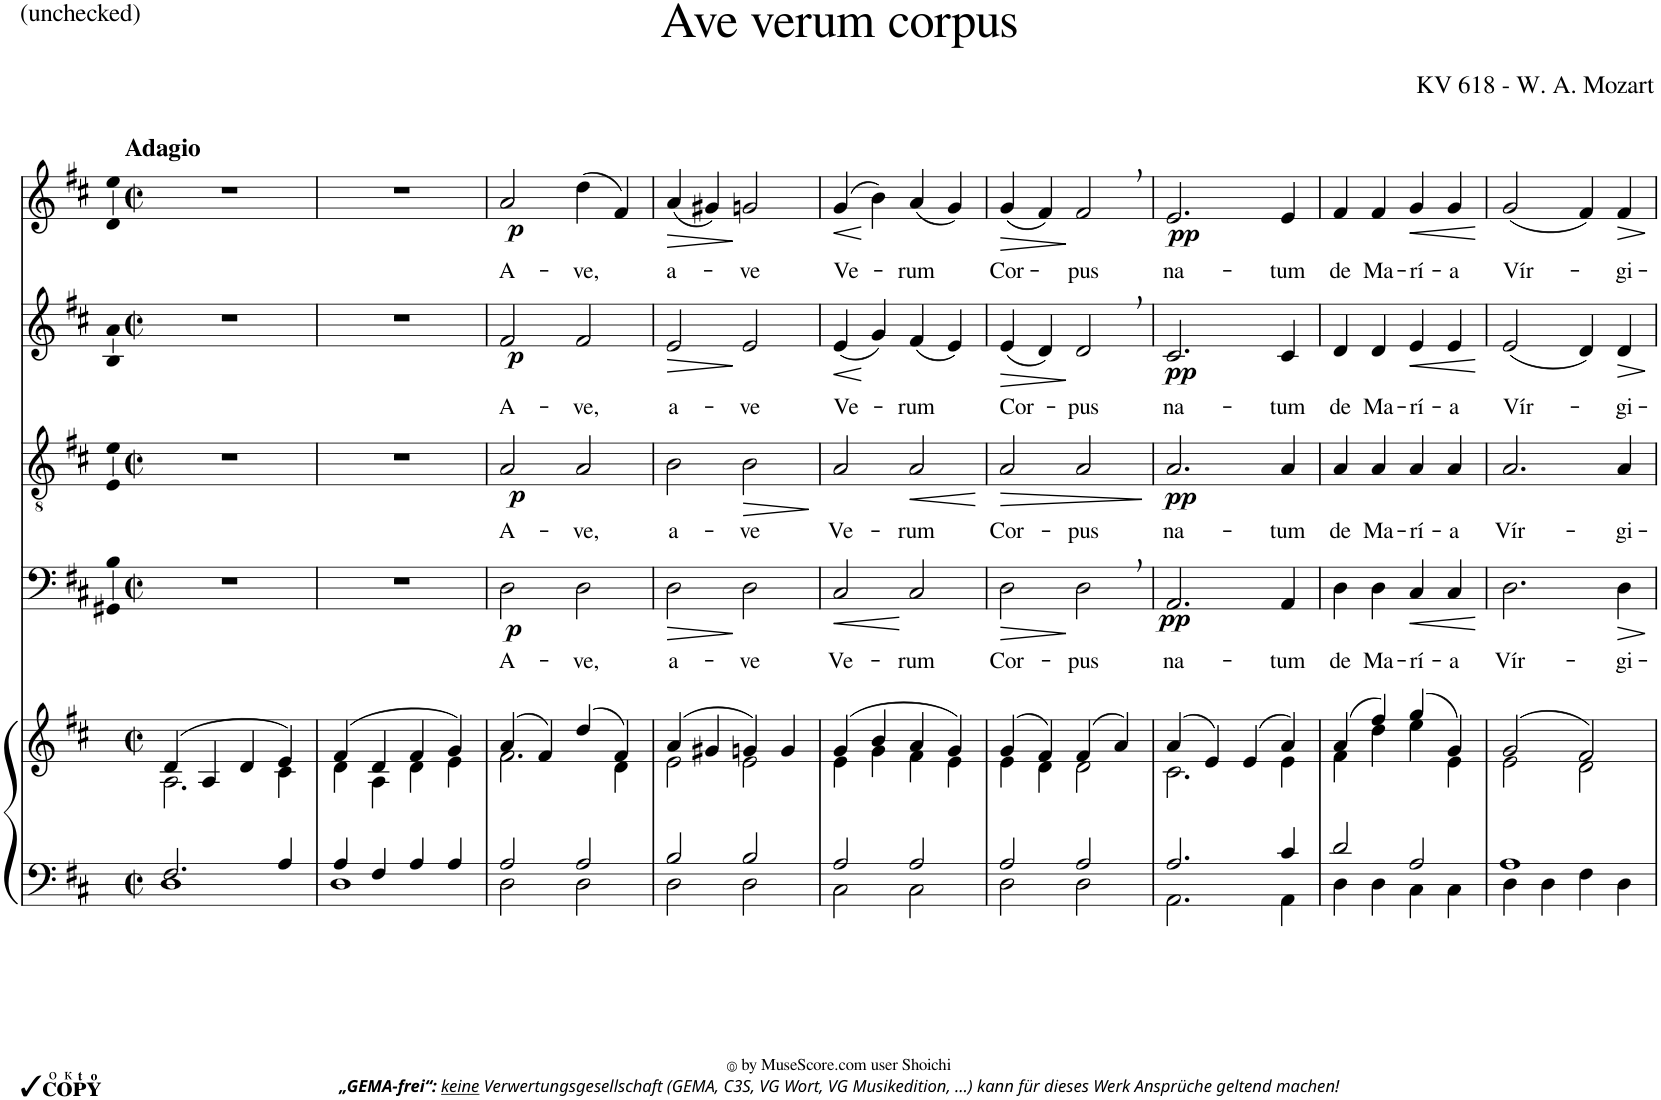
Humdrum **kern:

**kern	**kern	**kern	**text	**dynam	**kern	**text	**dynam	**kern	**text	**dynam	**kern	**text	**dynam
*part5	*part5	*part4	*part4	*part4	*part3	*part3	*part3	*part2	*part2	*part2	*part1	*part1	*part1
*staff6	*staff5	*staff4	*staff4	*staff4	*staff3	*staff3	*staff3	*staff2	*staff2	*staff2	*staff1	*staff1	*staff1
*I"Organ	*	*I"Bass	*	*	*I"Tenor	*	*	*I"Alto	*	*	*I"Soprano	*	*
*clefF4	*clefG2	*clefF4	*	*	*clefGv2	*	*	*clefG2	*	*	*clefG2	*	*
*k[f#c#]	*k[f#c#]	*k[f#c#]	*	*	*k[f#c#]	*	*	*k[f#c#]	*	*	*k[f#c#]	*	*
*M4/4	*M4/4	*M4/4	*	*	*M4/4	*	*	*M4/4	*	*	*M4/4	*	*
*met(c|)	*met(c|)	*met(c|)	*	*	*met(c|)	*	*	*met(c|)	*	*	*met(c|)	*	*
=1	=1	=1	=1	=1	=1	=1	=1	=1	=1	=1	=1	=1	=1
*^	*^	*	*	*	*	*	*	*	*	*	*	*	*
!	!	!	!	!	!	!	!	!	!	!	!	!	!LO:TX:a:B:t=Adagio	!	!
2.F#/	1D	(4d/	2.A\	1r	.	.	1r	.	.	1r	.	.	1r	.	.
.	.	4A/	.	.	.	.	.	.	.	.	.	.	.	.	.
.	.	4d/	.	.	.	.	.	.	.	.	.	.	.	.	.
4A/	.	4e/)	4c#\	.	.	.	.	.	.	.	.	.	.	.	.
=2	=2	=2	=2	=2	=2	=2	=2	=2	=2	=2	=2	=2	=2	=2	=2
4A/	1D	(4f#/	4d\	1r	.	.	1r	.	.	1r	.	.	1r	.	.
4F#/	.	4d/	4A\	.	.	.	.	.	.	.	.	.	.	.	.
4A/	.	4f#/	4d\	.	.	.	.	.	.	.	.	.	.	.	.
4A/	.	4g/)	4e\	.	.	.	.	.	.	.	.	.	.	.	.
=3	=3	=3	=3	=3	=3	=3	=3	=3	=3	=3	=3	=3	=3	=3	=3
!	!	!	!	!	!LO:LY:b	!LO:DY:b	!	!LO:LY:b	!LO:DY:b	!	!LO:LY:b	!LO:DY:b	!	!LO:LY:b	!LO:DY:b
2A/	2D\	(4a/	2.f#\	2D\	A-	p	2A/	A-	p	2f#/	A-	p	2a/	A-	p
.	.	4f#/)	.	.	.	.	.	.	.	.	.	.	.	.	.
!	!	!	!	!	!LO:LY:b	!	!	!LO:LY:b	!	!	!LO:LY:b	!	!	!LO:LY:b	!
2A/	2D\	(4dd/	.	2D\	-ve,	.	2A/	-ve,	.	2f#/	-ve,	.	(4dd\	-ve,	.
.	.	4f#/)	4d\	.	.	.	.	.	.	.	.	.	4f#/)	.	.
=4	=4	=4	=4	=4	=4	=4	=4	=4	=4	=4	=4	=4	=4	=4	=4
!	!	!	!	!	!LO:LY:b	!LO:HP:b	!	!LO:LY:b	!	!	!LO:LY:b	!LO:HP:b	!	!LO:LY:b	!LO:HP:b
2B/	2D\	(4a/	2e\	2D\	a-	>	2B\	a-	.	2e/	a-	>	(4a/	a-	>
.	.	4g#X/	.	.	.	.	.	.	.	.	.	.	4g#X/)	.	.
!	!	!	!	!	!LO:LY:b	!	!	!LO:LY:b	!LO:HP:b	!	!LO:LY:b	!	!	!LO:LY:b	!
2B/	2D\	4gn/)	2e\	2D\	-ve	]	2B\	-ve	>	2e/	-ve	]	2gn/	ve	]
.	.	4g/	.	.	.	.	.	.	.	.	.	.	.	.	.
*v	*v	*	*	*	*	*	*	*	*	*	*	*	*	*	*
*	*v	*v	*	*	*	*	*	*	*	*	*	*	*	*
.	.	.	.	.	.	.	]	.	.	.	.	.	.
=5	=5	=5	=5	=5	=5	=5	=5	=5	=5	=5	=5	=5	=5
*^	*^	*	*	*	*	*	*	*	*	*	*	*	*
!	!	!	!	!	!LO:LY:b	!LO:HP:b	!	!LO:LY:b	!	!	!LO:LY:b	!LO:HP:b	!	!LO:LY:b	!LO:HP:b
2A/	2C#\	(4g/	4e\	2C#/	Ve-	<	2A/	Ve-	.	(4e/	Ve-	<	(4g/	Ve-	<
.	.	4b/	4g\	.	.	.	.	.	.	4g/)	.	[	4b\)	.	[
!	!	!	!	!	!LO:LY:b	!	!	!LO:LY:b	!LO:HP:b	!	!LO:LY:b	!	!	!LO:LY:b	!
2A/	2C#\	4a/	4f#\	2C#/	-rum	[	2A/	-rum	<	(4f#/	rum	.	(4a/	rum	.
.	.	4g/)	4e\	.	.	.	.	.	.	4e/)	.	.	4g/)	.	.
*v	*v	*	*	*	*	*	*	*	*	*	*	*	*	*	*
*	*v	*v	*	*	*	*	*	*	*	*	*	*	*	*
.	.	.	.	.	.	.	[	.	.	.	.	.	.
=6	=6	=6	=6	=6	=6	=6	=6	=6	=6	=6	=6	=6	=6
*^	*^	*	*	*	*	*	*	*	*	*	*	*	*
!	!	!	!	!	!LO:LY:b	!LO:HP:b	!	!LO:LY:b	!LO:HP:b	!	!LO:LY:b	!LO:HP:b	!	!LO:LY:b	!LO:HP:b
2A/	2D\	(4g/	4e\	2D\	Cor-	>	2A/	Cor-	>	(4e/	Cor-	>	(4g/	Cor-	>
.	.	4f#/)	4d\	.	.	.	.	.	.	4d/)	.	.	4f#/)	.	.
!	!	!	!	!	!LO:LY:b	!	!	!LO:LY:b	!	!	!LO:LY:b	!	!	!LO:LY:b	!
2A/	2D\	(4f#/	2d\	2D,\	-pus	]	2A/	-pus	.	2d,/	pus	]	2f#,/	pus	]
.	.	4a/)	.	.	.	.	.	.	.	.	.	.	.	.	.
*v	*v	*	*	*	*	*	*	*	*	*	*	*	*	*	*
*	*v	*v	*	*	*	*	*	*	*	*	*	*	*	*
.	.	.	.	.	.	.	]	.	.	.	.	.	.
=7	=7	=7	=7	=7	=7	=7	=7	=7	=7	=7	=7	=7	=7
*^	*^	*	*	*	*	*	*	*	*	*	*	*	*
!	!	!	!	!	!LO:LY:b	!LO:DY:b	!	!LO:LY:b	!LO:DY:b	!	!LO:LY:b	!LO:DY:b	!	!LO:LY:b	!LO:DY:b
2.A/	2.AA\	(4a/	2.c#\	2.AA/	na-	pp	2.A/	na-	pp	2.c#/	na-	pp	2.e/	na-	pp
.	.	4e/)	.	.	.	.	.	.	.	.	.	.	.	.	.
.	.	(4e/	.	.	.	.	.	.	.	.	.	.	.	.	.
!	!	!	!	!	!LO:LY:b	!	!	!LO:LY:b	!	!	!LO:LY:b	!	!	!LO:LY:b	!
4c#/	4AA\	4a/)	4e\	4AA/	-tum	.	4A/	-tum	.	4c#/	-tum	.	4e/	tum	.
=8	=8	=8	=8	=8	=8	=8	=8	=8	=8	=8	=8	=8	=8	=8	=8
!	!	!	!	!	!LO:LY:b	!	!	!LO:LY:b	!	!	!LO:LY:b	!	!	!LO:LY:b	!
2d/	4D\	(4a/	4f#\	4D\	de	.	4A/	de	.	4d/	de	.	4f#/	-de	.
!	!	!	!	!	!LO:LY:b	!	!	!LO:LY:b	!	!	!LO:LY:b	!	!	!LO:LY:b	!
.	4D\	4ff#/)	4dd\	4D\	Ma-	.	4A/	Ma-	.	4d/	Ma-	.	4f#/	Ma-	.
!	!	!	!	!	!LO:LY:b	!LO:HP:b	!	!LO:LY:b	!	!	!LO:LY:b	!LO:HP:b	!	!LO:LY:b	!LO:HP:b
2A/	4C#\	(4gg/	4ee\	4C#/	-rí-	<	4A/	-rí-	.	4e/	-rí-	<	4g/	-rí-	<
!	!	!	!	!	!LO:LY:b	!	!	!LO:LY:b	!	!	!LO:LY:b	!	!	!LO:LY:b	!
.	4C#\	4g/)	4e\	4C#/	-a	.	4A/	-a	.	4e/	-a	.	4g/	-a	.
*v	*v	*	*	*	*	*	*	*	*	*	*	*	*	*	*
*	*v	*v	*	*	*	*	*	*	*	*	*	*	*	*
.	.	.	.	[	.	.	.	.	.	[	.	.	[
=9	=9	=9	=9	=9	=9	=9	=9	=9	=9	=9	=9	=9	=9
*^	*^	*	*	*	*	*	*	*	*	*	*	*	*
!	!	!	!	!	!LO:LY:b	!	!	!LO:LY:b	!	!	!LO:LY:b	!	!	!LO:LY:b	!
1A	4D\	(2g/	2e\	2.D\	Vír-	.	2.A/	Vír-	.	(2e/	Vír-	.	(2g/	Vír-	.
.	4D\	.	.	.	.	.	.	.	.	.	.	.	.	.	.
.	4F#\	2f#/)	2d\	.	.	.	.	.	.	4d/)	.	.	4f#/)	.	.
!	!	!	!	!	!LO:LY:b	!LO:HP:b	!	!LO:LY:b	!	!	!LO:LY:b	!LO:HP:b	!	!LO:LY:b	!LO:HP:b
.	4D\	.	.	4D\	gi-	>	4A/	gi-	.	4d/	gi-	>	4f#/	-gi-	>
*v	*v	*	*	*	*	*	*	*	*	*	*	*	*	*	*
*	*v	*v	*	*	*	*	*	*	*	*	*	*	*	*
.	.	.	.	]	.	.	.	.	.	]	.	.	]
=	=	=	=	=	=	=	=	=	=	=	=	=	=
*-	*-	*-	*-	*-	*-	*-	*-	*-	*-	*-	*-	*-	*-
